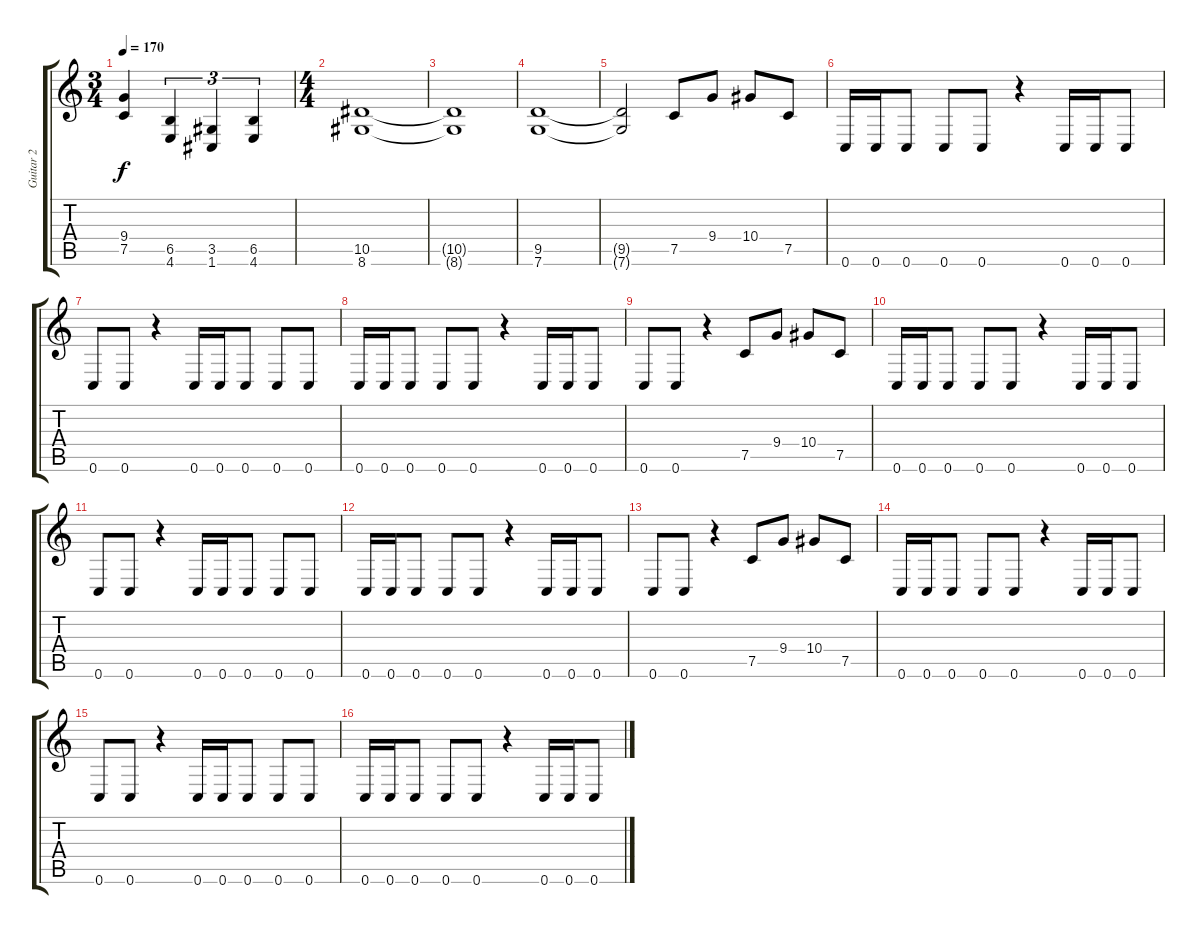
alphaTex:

\track ("Guitar 2" "Guitar 2") {instrument overdrivenguitar}
\staff {score tabs}
\tuning (C4 G3 Eb3 Bb2 F2 C2) {hide}
\ts (3 4)
\tempo 170
\clef g2
\ks c
(9.4 7.5).4{dy f} (6.5 4.6).4{tu (3 2)} (3.5 1.6).4{tu (3 2)} (6.5 4.6).4{tu (3 2)} |
\ts (4 4)
(10.5 8.6).1 |
(10.5{t} 8.6{t}).1 |
(9.5 7.6).1 |
(9.5{t} 7.6{t}).2 7.5.8 9.4.8 10.4.8 7.5.8 |
0.6.16 0.6.16 0.6.8 0.6.8 0.6.8 r.4 0.6.16 0.6.16 0.6.8 |
0.6.8 0.6.8 r.4 0.6.16 0.6.16 0.6.8 0.6.8 0.6.8 |
0.6.16 0.6.16 0.6.8 0.6.8 0.6.8 r.4 0.6.16 0.6.16 0.6.8 |
0.6.8 0.6.8 r.4 7.5.8 9.4.8 10.4.8 7.5.8 |
0.6.16 0.6.16 0.6.8 0.6.8 0.6.8 r.4 0.6.16 0.6.16 0.6.8 |
0.6.8 0.6.8 r.4 0.6.16 0.6.16 0.6.8 0.6.8 0.6.8 |
0.6.16 0.6.16 0.6.8 0.6.8 0.6.8 r.4 0.6.16 0.6.16 0.6.8 |
0.6.8 0.6.8 r.4 7.5.8 9.4.8 10.4.8 7.5.8 |
0.6.16 0.6.16 0.6.8 0.6.8 0.6.8 r.4 0.6.16 0.6.16 0.6.8 |
0.6.8 0.6.8 r.4 0.6.16 0.6.16 0.6.8 0.6.8 0.6.8 |
0.6.16 0.6.16 0.6.8 0.6.8 0.6.8 r.4 0.6.16 0.6.16 0.6.8
